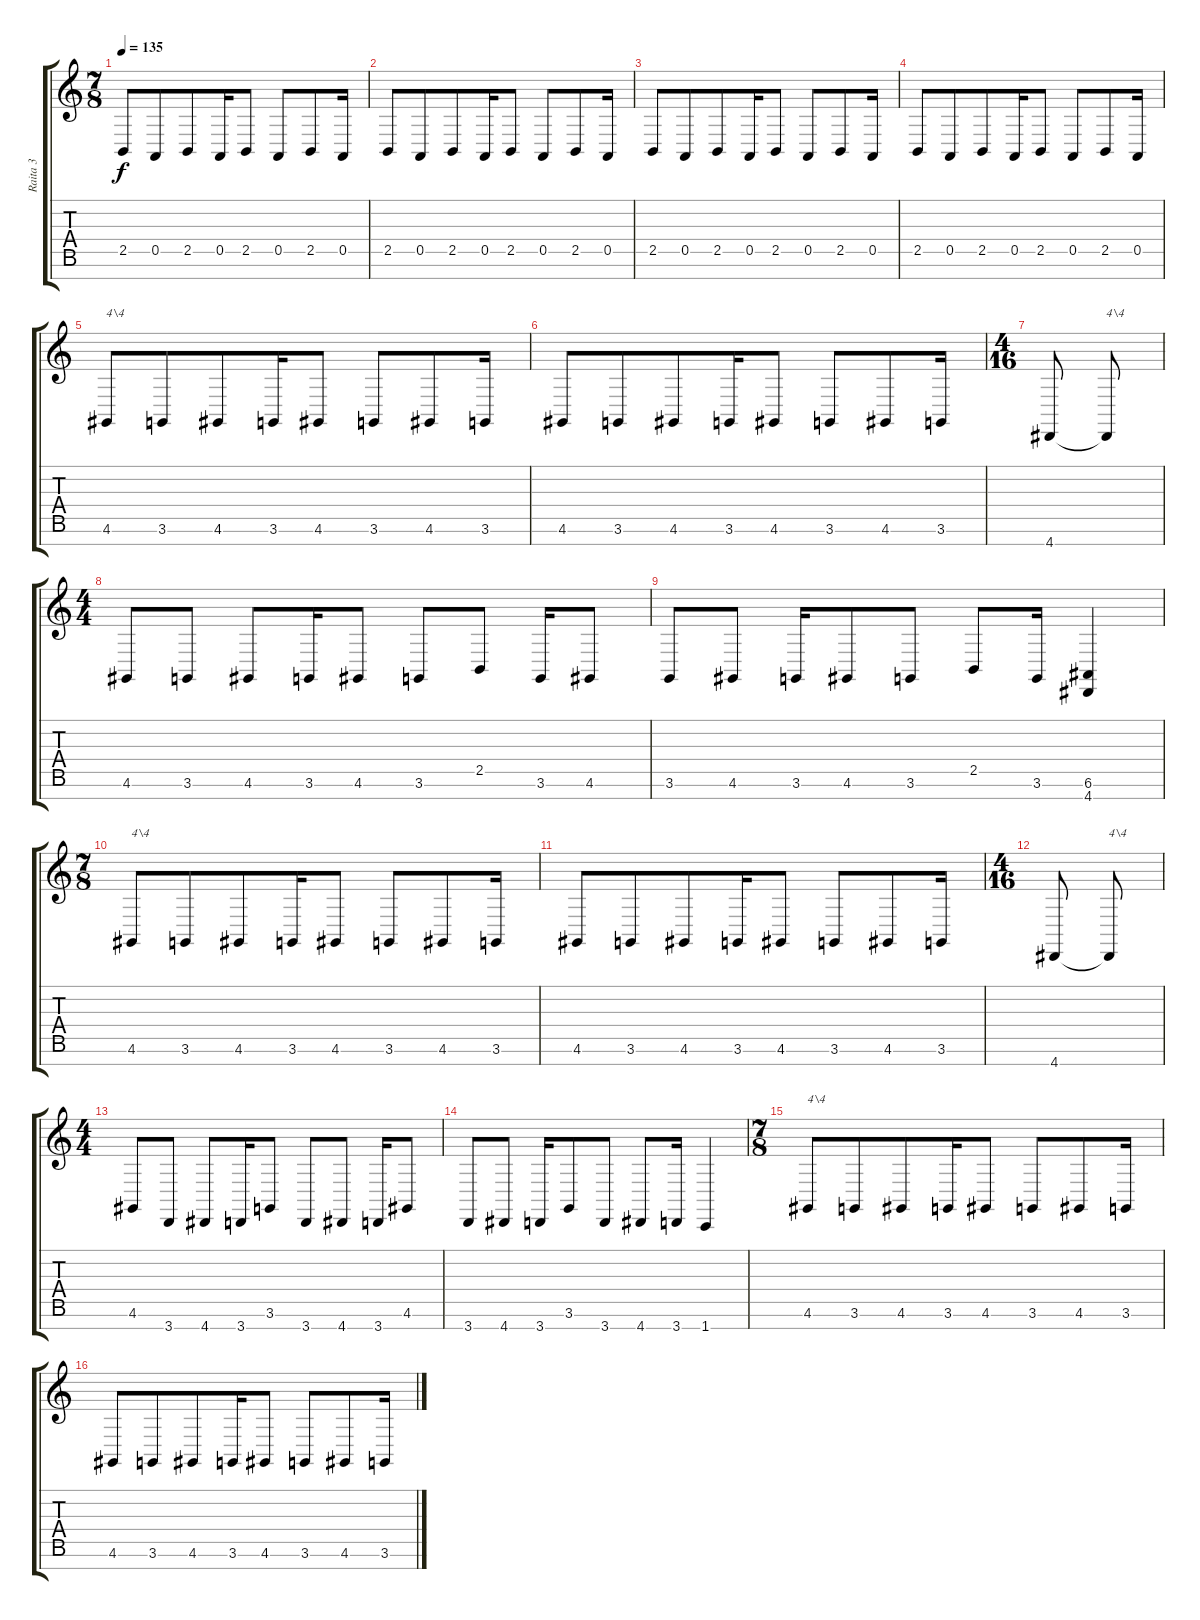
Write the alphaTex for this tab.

\track ("Raita 3" "Raita 3") {instrument synthbrass1}
\staff {score tabs}
\tuning (E4 B3 G3 D3 A2 E2 B1) {hide}
\ts (7 8)
\tempo 135
\clef g2
\ks c
2.5.8{dy f instrument synthbrass1} 0.5.8 2.5.8 0.5.16 2.5.8 0.5.8 2.5.8 0.5.16 |
2.5.8 0.5.8 2.5.8 0.5.16 2.5.8 0.5.8 2.5.8 0.5.16 |
2.5.8 0.5.8 2.5.8 0.5.16 2.5.8 0.5.8 2.5.8 0.5.16 |
2.5.8 0.5.8 2.5.8 0.5.16 2.5.8 0.5.8 2.5.8 0.5.16 |
4.6.8{txt "4\\4" volume 8} 3.6.8 4.6.8 3.6.16 4.6.8 3.6.8 4.6.8 3.6.16 |
4.6.8{volume 8} 3.6.8 4.6.8 3.6.16 4.6.8 3.6.8 4.6.8 3.6.16 |
\ts (4 16)
4.7.8{volume 8} 4.7{t}.8{txt "4\\4"} |
\ts (4 4)
4.6.8{volume 12} 3.6.8 4.6.8 3.6.16 4.6.8 3.6.8 2.5.8 3.6.16 4.6.8 |
3.6.8{volume 12} 4.6.8 3.6.16 4.6.8 3.6.8 2.5.8 3.6.16 (6.6 4.7).4 |
\ts (7 8)
4.6.8{txt "4\\4" volume 8} 3.6.8 4.6.8 3.6.16 4.6.8 3.6.8 4.6.8 3.6.16 |
4.6.8{volume 8} 3.6.8 4.6.8 3.6.16 4.6.8 3.6.8 4.6.8 3.6.16 |
\ts (4 16)
4.7.8{volume 8} 4.7{t}.8{txt "4\\4"} |
\ts (4 4)
4.6.8{volume 12} 3.7.8 4.7.8 3.7.16 3.6.8 3.7.8 4.7.8 3.7.16 4.6.8 |
3.7.8 4.7.8 3.7.16 3.6.8 3.7.8 4.7.8 3.7.16 1.7.4 |
\ts (7 8)
4.6.8{txt "4\\4" volume 8} 3.6.8 4.6.8 3.6.16 4.6.8 3.6.8 4.6.8 3.6.16 |
4.6.8{volume 8} 3.6.8 4.6.8 3.6.16 4.6.8 3.6.8 4.6.8 3.6.16
